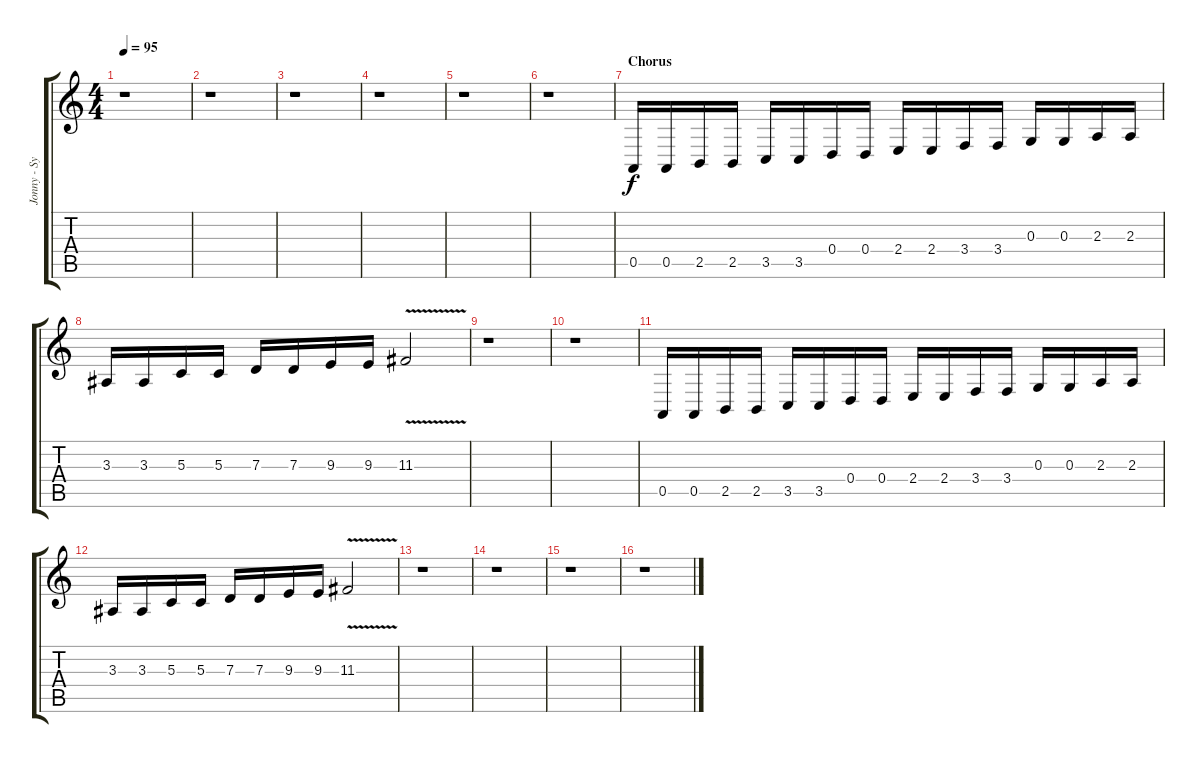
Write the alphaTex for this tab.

\track ("Jonny - Synth FX" "Jonny - Sy") {instrument fx7echoes}
\staff {score tabs}
\tuning (E4 B3 G3 D3 A2 E2) {hide}
\ts (4 4)
\tempo 95
\clef g2
\ks c
r.1{dy f} |
r.1 |
r.1 |
r.1 |
r.1 |
r.1 |
\section ("" "Chorus")
0.5.16 0.5.16 2.5.16 2.5.16 3.5.16 3.5.16 0.4.16 0.4.16 2.4.16 2.4.16 3.4.16 3.4.16 0.3.16 0.3.16 2.3.16 2.3.16 |
3.3.16 3.3.16 5.3.16 5.3.16 7.3.16 7.3.16 9.3.16 9.3.16 11.3{v}.2 |
r.1 |
r.1 |
0.5.16 0.5.16 2.5.16 2.5.16 3.5.16 3.5.16 0.4.16 0.4.16 2.4.16 2.4.16 3.4.16 3.4.16 0.3.16 0.3.16 2.3.16 2.3.16 |
3.3.16 3.3.16 5.3.16 5.3.16 7.3.16 7.3.16 9.3.16 9.3.16 11.3{v}.2 |
r.1 |
r.1 |
r.1 |
r.1
